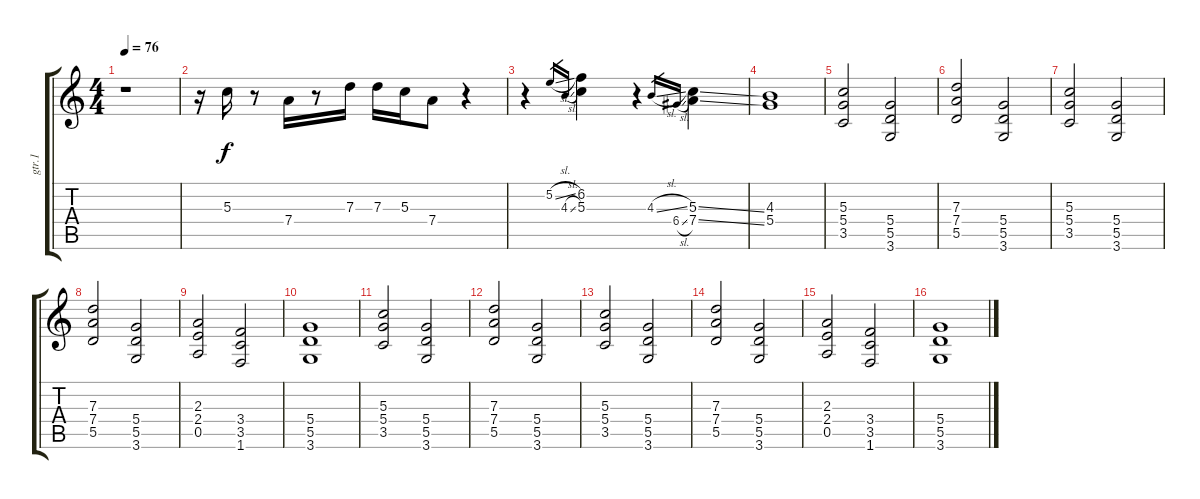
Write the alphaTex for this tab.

\track ("gtr.1" "gtr.1") {instrument electricguitarclean}
\staff {score tabs}
\tuning (E4 B3 G3 D3 A2 E2) {hide}
\ts (4 4)
\tempo 76
\clef g2
\ks c
r.1{dy f} |
r.16 5.3.16 r.8 7.4.16 r.8 7.3.16 7.3.16 5.3.16 7.4.8 r.4 |
r.4 5.2{sl}.16{gr} 4.3{sl}.16{gr} (6.2 5.3).4 r.4 4.3{sl}.16{gr} 6.4{sl}.16{gr} (5.3{ss} 7.4{ss}).4 |
(4.3 5.4).1 |
(5.3 5.4 3.5).2{instrument distortionguitar} (5.4 5.5 3.6).2 |
(7.3 7.4 5.5).2 (5.4 5.5 3.6).2 |
(5.3 5.4 3.5).2 (5.4 5.5 3.6).2 |
(7.3 7.4 5.5).2 (5.4 5.5 3.6).2 |
(2.3 2.4 0.5).2 (3.4 3.5 1.6).2 |
(5.4 5.5 3.6).1 |
(5.3 5.4 3.5).2 (5.4 5.5 3.6).2 |
(7.3 7.4 5.5).2 (5.4 5.5 3.6).2 |
(5.3 5.4 3.5).2 (5.4 5.5 3.6).2 |
(7.3 7.4 5.5).2 (5.4 5.5 3.6).2 |
(2.3 2.4 0.5).2 (3.4 3.5 1.6).2 |
(5.4 5.5 3.6).1
